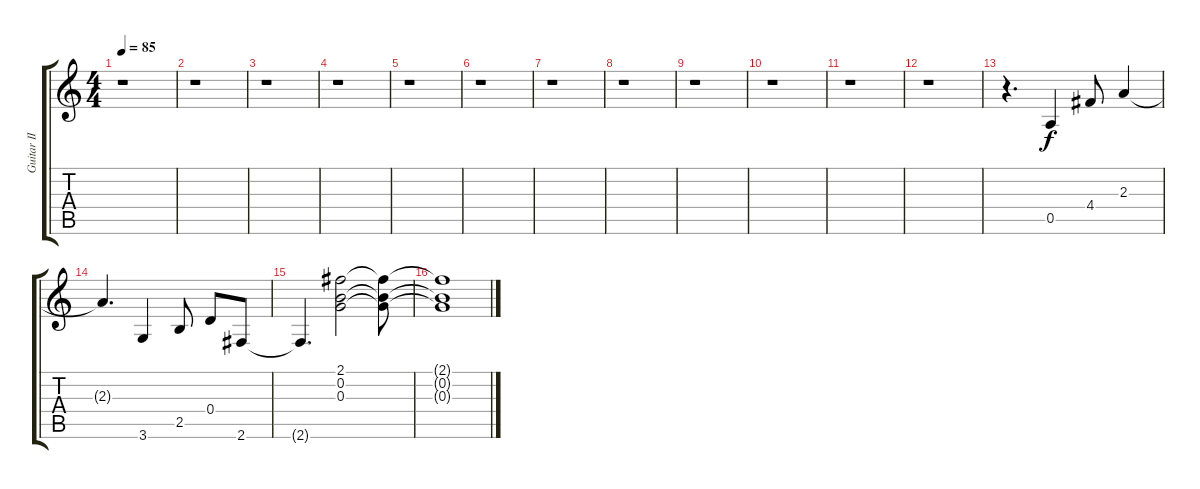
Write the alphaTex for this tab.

\track ("Guitar II" "Guitar II") {instrument electricguitarclean}
\staff {score tabs}
\tuning (E4 B3 G3 D3 A2 E2) {hide}
\ts (4 4)
\tempo 85
\clef g2
\ks c
r.1{dy f} |
r.1 |
r.1 |
r.1 |
r.1 |
r.1 |
r.1 |
r.1 |
r.1 |
r.1 |
r.1 |
r.1 |
r.4{d} 0.5.4 4.4.8 2.3.4 |
2.3{t}.4{d} 3.6.4 2.5.8 0.4.8 2.6.8 |
2.6{t}.4{d} (2.1 0.2 0.3).2 (2.1{t} 0.2{t} 0.3{t}).8 |
(2.1{t} 0.2{t} 0.3{t}).1
